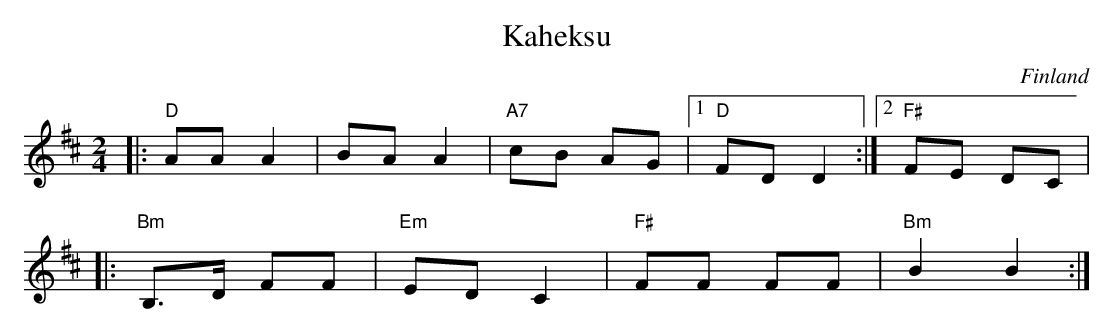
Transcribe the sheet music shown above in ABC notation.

X:1
T: Kaheksu
O: Finland
M: 2/4
L: 1/8
K: D
|: "D"AA A2 | BA A2 | "A7"cB AG |1 "D"FD D2 :|2 "F#"FE DC |
|: "Bm"B,>D FF | "Em"ED C2 | "F#"FF FF | "Bm"B2 B2 :|
